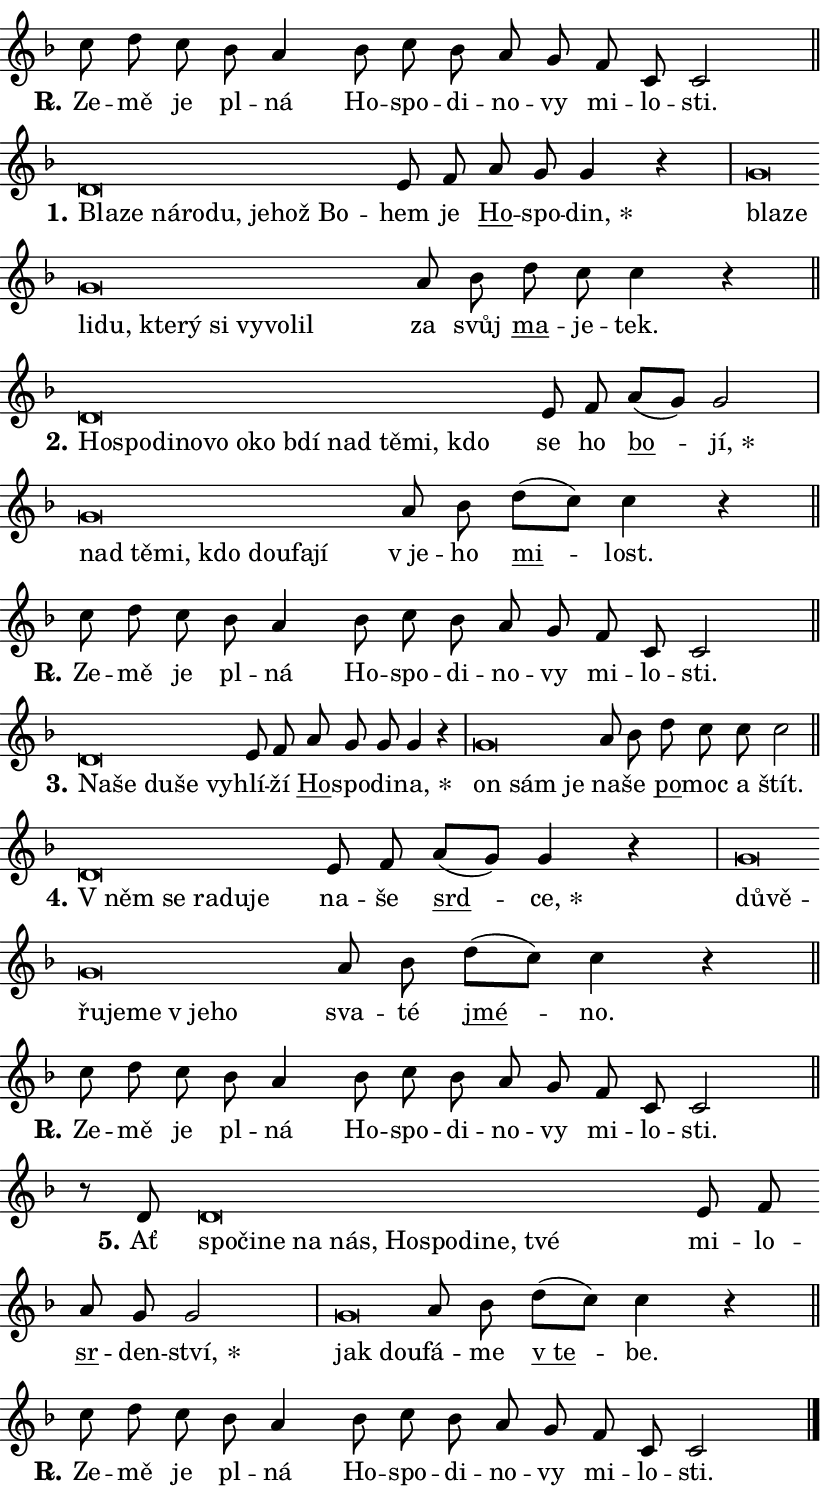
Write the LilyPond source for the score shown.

\version "2.24.0"
\header { tagline = "" }
\paper {
  indent = 0\cm
  top-margin = 0\cm
  right-margin = 0.13\cm % to fit lyric hyphens
  bottom-margin = 0\cm
  left-margin = 0\cm
  paper-width = 14\cm
  page-breaking = #ly:one-page-breaking
  system-system-spacing.basic-distance = #11
  score-system-spacing.basic-distance = #11
  ragged-last = ##f
}


%% Author: Thomas Morley
%% https://lists.gnu.org/archive/html/lilypond-user/2020-05/msg00002.html
#(define (line-position grob)
"Returns position of @var[grob} in current system:
   @code{'start}, if at first time-step
   @code{'end}, if at last time-step
   @code{'middle} otherwise
"
  (let* ((col (ly:item-get-column grob))
         (ln (ly:grob-object col 'left-neighbor))
         (rn (ly:grob-object col 'right-neighbor))
         (col-to-check-left (if (ly:grob? ln) ln col))
         (col-to-check-right (if (ly:grob? rn) rn col))
         (break-dir-left
           (and
             (ly:grob-property col-to-check-left 'non-musical #f)
             (ly:item-break-dir col-to-check-left)))
         (break-dir-right
           (and
             (ly:grob-property col-to-check-right 'non-musical #f)
             (ly:item-break-dir col-to-check-right))))
        (cond ((eqv? 1 break-dir-left) 'start)
              ((eqv? -1 break-dir-right) 'end)
              (else 'middle))))

#(define (tranparent-at-line-position vctor)
  (lambda (grob)
  "Relying on @code{line-position} select the relevant enry from @var{vctor}.
Used to determine transparency,"
    (case (line-position grob)
      ((end) (not (vector-ref vctor 0)))
      ((middle) (not (vector-ref vctor 1)))
      ((start) (not (vector-ref vctor 2))))))

noteHeadBreakVisibility =
#(define-music-function (break-visibility)(vector?)
"Makes @code{NoteHead}s transparent relying on @var{break-visibility}"
#{
  \override NoteHead.transparent =
    #(tranparent-at-line-position break-visibility)
#})

#(define delete-ledgers-for-transparent-note-heads
  (lambda (grob)
    "Reads whether a @code{NoteHead} is transparent.
If so this @code{NoteHead} is removed from @code{'note-heads} from
@var{grob}, which is supposed to be @code{LedgerLineSpanner}.
As a result ledgers are not printed for this @code{NoteHead}"
    (let* ((nhds-array (ly:grob-object grob 'note-heads))
           (nhds-list
             (if (ly:grob-array? nhds-array)
                 (ly:grob-array->list nhds-array)
                 '()))
           ;; Relies on the transparent-property being done before
           ;; Staff.LedgerLineSpanner.after-line-breaking is executed.
           ;; This is fragile ...
           (to-keep
             (remove
               (lambda (nhd)
                 (ly:grob-property nhd 'transparent #f))
               nhds-list)))
      ;; TODO find a better method to iterate over grob-arrays, similiar
      ;; to filter/remove etc for lists
      ;; For now rebuilt from scratch
      (set! (ly:grob-object grob 'note-heads)  '())
      (for-each
        (lambda (nhd)
          (ly:pointer-group-interface::add-grob grob 'note-heads nhd))
        to-keep))))

squashNotes = {
  \override NoteHead.X-extent = #'(-0.2 . 0.2)
  \override NoteHead.Y-extent = #'(-0.75 . 0)
  \override NoteHead.stencil =
    #(lambda (grob)
       (let ((pos (ly:grob-property grob 'staff-position)))
         (begin
           (if (< pos -7) (display "ERROR: Lower brevis then expected\n") (display ""))
           (if (<= pos -6) ly:text-interface::print ly:note-head::print))))
}
unSquashNotes = {
  \revert NoteHead.X-extent
  \revert NoteHead.Y-extent
  \revert NoteHead.stencil
}

hideNotes = \noteHeadBreakVisibility #begin-of-line-visible
unHideNotes = \noteHeadBreakVisibility #all-visible

% work-around for resetting accidentals
% https://lilypond.org/doc/v2.23/Documentation/notation/displaying-rhythms#unmetered-music
cadenzaMeasure = {
  \cadenzaOff
  \partial 1024 s1024
  \cadenzaOn
}

#(define-markup-command (accent layout props text) (markup?)
  "Underline accented syllable"
  (interpret-markup layout props
    #{\markup \override #'(offset . 4.3) \underline { #text }#}))

responsum = \markup \concat {
  "R" \hspace #-1.05 \path #0.1 #'((moveto 0 0.07) (lineto 0.9 0.8)) \hspace #0.05 "."
}

spaceSize = #0.6828661417322834 % exact space size for TeX Gyre Schola

\layout {
  \context {
    \Staff
    \remove "Time_signature_engraver"
    \override LedgerLineSpanner.after-line-breaking = #delete-ledgers-for-transparent-note-heads
  }
  \context {
    \Lyrics {
      \override LyricSpace.minimum-distance = \spaceSize
      \override LyricText.font-name = #"TeX Gyre Schola"
      \override LyricText.font-size = 1
      \override StanzaNumber.font-name = #"TeX Gyre Schola Bold"
      \override StanzaNumber.font-size = 1
    }
  }
  \context {
    \Score 
    \override NoteHead.text =
      #(lambda (grob) 
        (let ((pos (ly:grob-property grob 'staff-position)))
          #{\markup {
            \combine
              \halign #-0.55 \raise #(if (= pos -6) 0 0.5) \override #'(thickness . 2) \draw-line #'(3.2 . 0)
              \musicglyph "noteheads.sM1"
          }#}))
  }
}

% magnetic-lyrics.ily
%
%   written by
%     Jean Abou Samra <jean@abou-samra.fr>
%     Werner Lemberg <wl@gnu.org>
%
%   adapted by
%     Jiri Hon <jiri.hon@gmail.com>
%
% Version 2022-Apr-15

% https://www.mail-archive.com/lilypond-user@gnu.org/msg149350.html

#(define (Left_hyphen_pointer_engraver context)
   "Collect syllable-hyphen-syllable occurrences in lyrics and store
them in properties.  This engraver only looks to the left.  For
example, if the lyrics input is @code{foo -- bar}, it does the
following.

@itemize @bullet
@item
Set the @code{text} property of the @code{LyricHyphen} grob between
@q{foo} and @q{bar} to @code{foo}.

@item
Set the @code{left-hyphen} property of the @code{LyricText} grob with
text @q{foo} to the @code{LyricHyphen} grob between @q{foo} and
@q{bar}.
@end itemize

Use this auxiliary engraver in combination with the
@code{lyric-@/text::@/apply-@/magnetic-@/offset!} hook."
   (let ((hyphen #f)
         (text #f))
     (make-engraver
      (acknowledgers
       ((lyric-syllable-interface engraver grob source-engraver)
        (set! text grob)))
      (end-acknowledgers
       ((lyric-hyphen-interface engraver grob source-engraver)
        ;(when (not (grob::has-interface grob 'lyric-space-interface))
          (set! hyphen grob)));)
      ((stop-translation-timestep engraver)
       (when (and text hyphen)
         (ly:grob-set-object! text 'left-hyphen hyphen))
       (set! text #f)
       (set! hyphen #f)))))

#(define (lyric-text::apply-magnetic-offset! grob)
   "If the space between two syllables is less than the value in
property @code{LyricText@/.details@/.squash-threshold}, move the right
syllable to the left so that it gets concatenated with the left
syllable.

Use this function as a hook for
@code{LyricText@/.after-@/line-@/breaking} if the
@code{Left_@/hyphen_@/pointer_@/engraver} is active."
   (let ((hyphen (ly:grob-object grob 'left-hyphen #f)))
     (when hyphen
       (let ((left-text (ly:spanner-bound hyphen LEFT)))
         (when (grob::has-interface left-text 'lyric-syllable-interface)
           (let* ((common (ly:grob-common-refpoint grob left-text X))
                  (this-x-ext (ly:grob-extent grob common X))
                  (left-x-ext
                   (begin
                     ;; Trigger magnetism for left-text.
                     (ly:grob-property left-text 'after-line-breaking)
                     (ly:grob-extent left-text common X)))
                  ;; `delta` is the gap width between two syllables.
                  (delta (- (interval-start this-x-ext)
                            (interval-end left-x-ext)))
                  (details (ly:grob-property grob 'details))
                  (threshold (assoc-get 'squash-threshold details 0.2)))
             (when (< delta threshold)
               (let* (;; We have to manipulate the input text so that
                      ;; ligatures crossing syllable boundaries are not
                      ;; disabled.  For languages based on the Latin
                      ;; script this is essentially a beautification.
                      ;; However, for non-Western scripts it can be a
                      ;; necessity.
                      (lt (ly:grob-property left-text 'text))
                      (rt (ly:grob-property grob 'text))
                      (is-space (grob::has-interface hyphen 'lyric-space-interface))
                      (space (if is-space " " ""))
                      (extra-delta (if is-space spaceSize 0))
                      ;; Append new syllable.
                      (ltrt-space (if (and (string? lt) (string? rt))
                                (string-append lt space rt)
                                (make-concat-markup (list lt space rt))))
                      ;; Right-align `ltrt` to the right side.
                      (ltrt-space-markup (grob-interpret-markup
                               grob
                               (make-translate-markup
                                (cons (interval-length this-x-ext) 0)
                                (make-right-align-markup ltrt-space)))))
                 (begin
                   ;; Don't print `left-text`.
                   (ly:grob-set-property! left-text 'stencil #f)
                   ;; Set text and stencil (which holds all collected
                   ;; syllables so far) and shift it to the left.
                   (ly:grob-set-property! grob 'text ltrt-space)
                   (ly:grob-set-property! grob 'stencil ltrt-space-markup)
                   (ly:grob-translate-axis! grob (- (- delta extra-delta)) X))))))))))


#(define (lyric-hyphen::displace-bounds-first grob)
   ;; Make very sure this callback isn't triggered too early.
   (let ((left (ly:spanner-bound grob LEFT))
         (right (ly:spanner-bound grob RIGHT)))
     (ly:grob-property left 'after-line-breaking)
     (ly:grob-property right 'after-line-breaking)
     (ly:lyric-hyphen::print grob)))

squashThreshold = #0.4

\layout {
  \context {
    \Lyrics
    \consists #Left_hyphen_pointer_engraver
    \override LyricText.after-line-breaking =
      #lyric-text::apply-magnetic-offset!
    \override LyricHyphen.stencil = #lyric-hyphen::displace-bounds-first
    \override LyricText.details.squash-threshold = \squashThreshold
    \override LyricHyphen.minimum-distance = 0
    \override LyricHyphen.minimum-length = \squashThreshold
  }
}

squashText = \override LyricText.details.squash-threshold = 9999
unSquashText = \override LyricText.details.squash-threshold = \squashThreshold

leftText = \override LyricText.self-alignment-X = #LEFT
unLeftText = \revert LyricText.self-alignment-X

starOffset = #(lambda (grob) 
                (let ((x_offset (ly:self-alignment-interface::aligned-on-x-parent grob)))
                  (if (= x_offset 0) 0 (+ x_offset 1.2))))

star = #(define-music-function (syllable)(string?)
"Append star separator at the end of a syllable"
#{
  \once \override LyricText.X-offset = #starOffset
  \lyricmode { \markup {
    #syllable
    \override #'((font-name . "TeX Gyre Schola Bold")) \hspace #0.2 \lower #0.65 \larger "*"
  } }
#})

starAccent = #(define-music-function (syllable)(string?)
"Append star separator at the end of a syllable and make accent"
#{
  \once \override LyricText.X-offset = #starOffset
  \lyricmode { \markup {
    \accent #syllable
    \override #'((font-name . "TeX Gyre Schola Bold")) \hspace #0.2 \lower #0.65 \larger "*"
  } }
#})

breath = #(define-music-function (syllable)(string?)
"Append breathing indicator at the end of a syllable"
#{
  \lyricmode { \markup { #syllable "+" } }
#})

optionalBreath = #(define-music-function (syllable)(string?)
"Append optional breathing indicator at the end of a syllable"
#{
  \lyricmode { \markup { #syllable "(+)" } }
#})


\score {
    <<
        \new Voice = "melody" { \cadenzaOn \key f \major \relative { c''8 d c bes a4 \bar "" bes8 c bes \bar "" a g \bar "" f c c2 \cadenzaMeasure \bar "||" \break } }
        \new Lyrics \lyricsto "melody" { \lyricmode { \set stanza = \responsum
Ze -- mě je pl -- ná Ho -- spo -- di -- no -- vy mi -- lo -- sti. } }
    >>
    \layout {}
}

\score {
    <<
        \new Voice = "melody" { \cadenzaOn \key f \major \relative { \squashNotes d'\breve*1/16 \hideNotes \breve*1/16 \bar "" \breve*1/16 \bar "" \breve*1/16 \bar "" \breve*1/16 \bar "" \breve*1/16 \bar "" \breve*1/16 \breve*1/16 \bar "" \unHideNotes \unSquashNotes e8 f \bar "" a g g4 r \cadenzaMeasure \bar "|" \squashNotes g\breve*1/16 \hideNotes \breve*1/16 \bar "" \breve*1/16 \bar "" \breve*1/16 \bar "" \breve*1/16 \bar "" \breve*1/16 \bar "" \breve*1/16 \bar "" \breve*1/16 \bar "" \breve*1/16 \breve*1/16 \bar "" \unHideNotes \unSquashNotes a8 bes \bar "" d c c4 r \cadenzaMeasure \bar "||" \break } }
        \new Lyrics \lyricsto "melody" { \lyricmode { \set stanza = "1."
\leftText Bla -- \squashText ze ná -- ro -- du, je -- hož Bo -- \unLeftText \unSquashText hem je \markup \accent Ho -- spo -- \star din, \leftText bla -- \squashText ze li -- du, kte -- rý si vy -- vo -- lil \unLeftText \unSquashText za svůj \markup \accent ma -- je -- tek. } }
    >>
    \layout {}
}

\score {
    <<
        \new Voice = "melody" { \cadenzaOn \key f \major \relative { \squashNotes d'\breve*1/16 \hideNotes \breve*1/16 \bar "" \breve*1/16 \bar "" \breve*1/16 \bar "" \breve*1/16 \bar "" \breve*1/16 \bar "" \breve*1/16 \bar "" \breve*1/16 \bar "" \breve*1/16 \bar "" \breve*1/16 \bar "" \breve*1/16 \breve*1/16 \bar "" \unHideNotes \unSquashNotes e8 f \bar "" a[( g)] g2 \cadenzaMeasure \bar "|" \squashNotes g\breve*1/16 \hideNotes \breve*1/16 \bar "" \breve*1/16 \bar "" \breve*1/16 \bar "" \breve*1/16 \bar "" \breve*1/16 \breve*1/16 \bar "" \unHideNotes \unSquashNotes a8 bes \bar "" d[( c)] c4 r \cadenzaMeasure \bar "||" \break } }
        \new Lyrics \lyricsto "melody" { \lyricmode { \set stanza = "2."
\leftText Ho -- \squashText spo -- di -- no -- vo o -- ko bdí nad tě -- mi, kdo \unLeftText \unSquashText se ho \markup \accent bo -- \star jí, \leftText nad \squashText tě -- mi, kdo dou -- fa -- jí \unLeftText \unSquashText "v je" -- ho \markup \accent mi -- lost. } }
    >>
    \layout {}
}

\score {
    <<
        \new Voice = "melody" { \cadenzaOn \key f \major \relative { c''8 d c bes a4 \bar "" bes8 c bes \bar "" a g \bar "" f c c2 \cadenzaMeasure \bar "||" \break } }
        \new Lyrics \lyricsto "melody" { \lyricmode { \set stanza = \responsum
Ze -- mě je pl -- ná Ho -- spo -- di -- no -- vy mi -- lo -- sti. } }
    >>
    \layout {}
}

\score {
    <<
        \new Voice = "melody" { \cadenzaOn \key f \major \relative { \squashNotes d'\breve*1/16 \hideNotes \breve*1/16 \bar "" \breve*1/16 \bar "" \breve*1/16 \breve*1/16 \bar "" \unHideNotes \unSquashNotes e8 f \bar "" a g g g4 r \cadenzaMeasure \bar "|" \squashNotes g\breve*1/16 \hideNotes \breve*1/16 \breve*1/16 \bar "" \unHideNotes \unSquashNotes a8 bes \bar "" d c c c2 \cadenzaMeasure \bar "||" \break } }
        \new Lyrics \lyricsto "melody" { \lyricmode { \set stanza = "3."
\leftText Na -- \squashText še du -- še vy -- \unLeftText \unSquashText hlí -- ží \markup \accent Ho -- spo -- di -- \star na, \leftText on \squashText sám je \unLeftText \unSquashText na -- še \markup \accent po -- moc a štít. } }
    >>
    \layout {}
}

\score {
    <<
        \new Voice = "melody" { \cadenzaOn \key f \major \relative { \squashNotes d'\breve*1/16 \hideNotes \breve*1/16 \bar "" \breve*1/16 \bar "" \breve*1/16 \breve*1/16 \bar "" \unHideNotes \unSquashNotes e8 f \bar "" a[( g)] g4 r \cadenzaMeasure \bar "|" \squashNotes g\breve*1/16 \hideNotes \breve*1/16 \bar "" \breve*1/16 \bar "" \breve*1/16 \bar "" \breve*1/16 \bar "" \breve*1/16 \breve*1/16 \bar "" \unHideNotes \unSquashNotes a8 bes \bar "" d[( c)] c4 r \cadenzaMeasure \bar "||" \break } }
        \new Lyrics \lyricsto "melody" { \lyricmode { \set stanza = "4."
\leftText "V něm" \squashText se ra -- du -- je \unLeftText \unSquashText na -- še \markup \accent srd -- \star ce, \leftText dů -- \squashText vě -- řu -- je -- me "v je" -- ho \unLeftText \unSquashText sva -- té \markup \accent jmé -- no. } }
    >>
    \layout {}
}

\score {
    <<
        \new Voice = "melody" { \cadenzaOn \key f \major \relative { c''8 d c bes a4 \bar "" bes8 c bes \bar "" a g \bar "" f c c2 \cadenzaMeasure \bar "||" \break } }
        \new Lyrics \lyricsto "melody" { \lyricmode { \set stanza = \responsum
Ze -- mě je pl -- ná Ho -- spo -- di -- no -- vy mi -- lo -- sti. } }
    >>
    \layout {}
}

\score {
    <<
        \new Voice = "melody" { \cadenzaOn \key f \major \relative { r8 d'8 \squashNotes d\breve*1/16 \hideNotes \breve*1/16 \bar "" \breve*1/16 \bar "" \breve*1/16 \bar "" \breve*1/16 \bar "" \breve*1/16 \bar "" \breve*1/16 \bar "" \breve*1/16 \bar "" \breve*1/16 \breve*1/16 \bar "" \unHideNotes \unSquashNotes e8 f \bar "" a g g2 \cadenzaMeasure \bar "|" \squashNotes g\breve*1/16 \hideNotes \breve*1/16 \bar "" \unHideNotes \unSquashNotes a8 bes \bar "" d[( c)] c4 r \cadenzaMeasure \bar "||" \break } }
        \new Lyrics \lyricsto "melody" { \lyricmode { \set stanza = "5."
Ať \leftText spo -- \squashText či -- ne na nás, Ho -- spo -- di -- ne, tvé \unLeftText \unSquashText mi -- lo -- \markup \accent sr -- den -- \star ství, \leftText jak \squashText dou -- \unLeftText \unSquashText fá -- me \markup \accent "v te" -- be. } }
    >>
    \layout {}
}

\score {
    <<
        \new Voice = "melody" { \cadenzaOn \key f \major \relative { c''8 d c bes a4 \bar "" bes8 c bes \bar "" a g \bar "" f c c2 \cadenzaMeasure \bar "||" \break } \bar "|." }
        \new Lyrics \lyricsto "melody" { \lyricmode { \set stanza = \responsum
Ze -- mě je pl -- ná Ho -- spo -- di -- no -- vy mi -- lo -- sti. } }
    >>
    \layout {}
}
